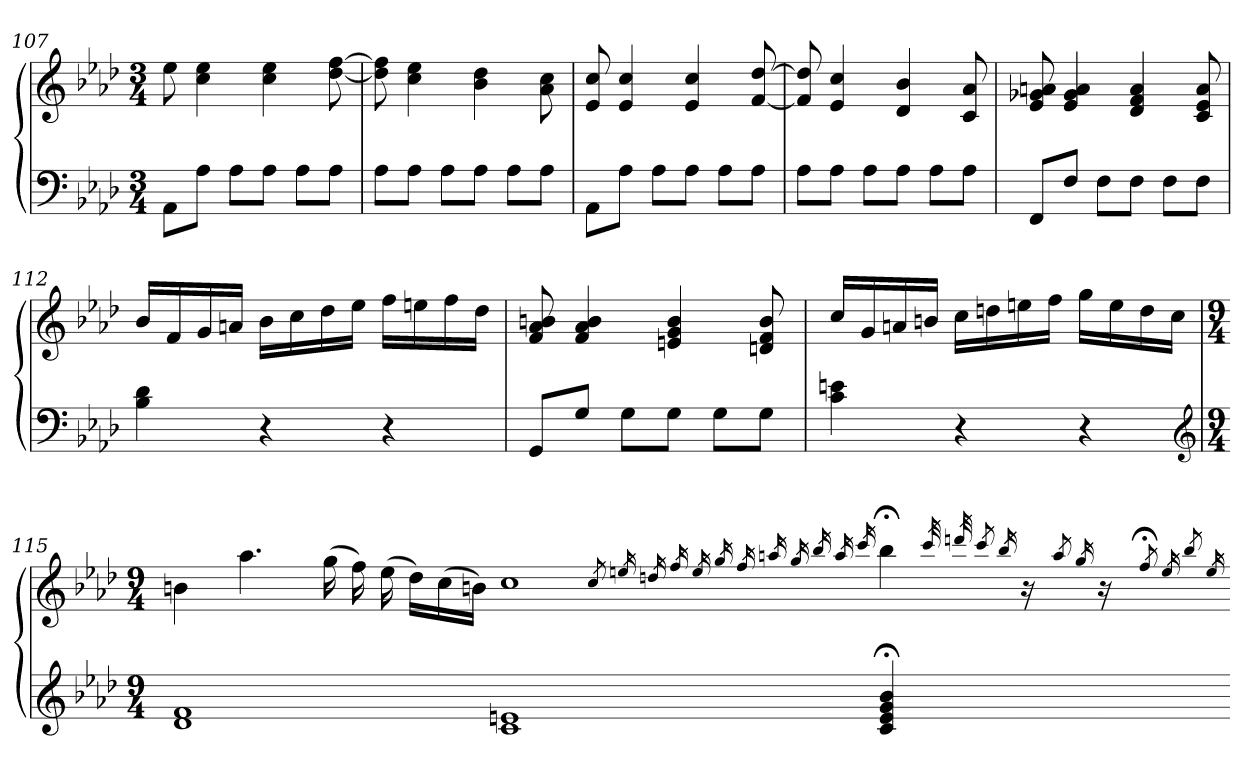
**kern	**kern
*part1	*part1
*staff2	*staff1
*clefF4	*clefG2
*k[b-e-a-d-]	*k[b-e-a-d-]
*f:	*f:
*M3/4	*M3/4
=107	=107
8AA-L	8ee-
8A-J	4cc 4ee-
8A-L	.
8A-J	4cc 4ee-
8A-L	.
8A-J	[8dd- [8ff
=108	=108
8A-L	8dd-] 8ff]
8A-J	4cc 4ee-
8A-L	.
8A-J	4b- 4dd-
8A-L	.
8A-J	8a- 8cc
=109	=109
8AA-L	8e- 8cc
8A-J	4e- 4cc
8A-L	.
8A-J	4e- 4cc
8A-L	.
8A-J	[8f [8dd-
=110	=110
8A-L	8f] 8dd-]
8A-J	4e- 4cc
8A-L	.
8A-J	4d- 4b-
8A-L	.
8A-J	8c 8a-
=111	=111
8FFL	8e- 8g-X 8an
8FJ	4e- 4g- 4a
8FL	.
8FJ	4d- 4f 4a
8FL	.
8FJ	8c 8e- 8a
=112	=112
4B- 4d-	16b-LL
.	16f
.	16g
.	16anJJ
4r	16b-LL
.	16cc
.	16dd-
.	16ee-JJ
4r	16ffLL
.	16een
.	16ff
.	16dd-JJ
=113	=113
8GGL	8f 8a- 8bn
8GJ	4f 4a- 4b
8GL	.
8GJ	4en 4g 4b
8GL	.
8GJ	8dn 8f 8b
=114	=114
4c 4en	16ccLL
.	16g
.	16an
.	16bnJJ
4r	16ccLL
.	16ddn
.	16een
.	16ffJJ
4r	16ggLL
.	16ee
.	16dd
.	16ccJJ
*clefG2	*
=115	=115
*M9/4	*M9/4
1d- 1f	4bn
.	4.aa-
.	(16gg
.	16ff)
.	(16ee-
.	16dd-LL)
.	(16cc
.	16bnJJ)
1c 1en	1cc
.	8qcc
.	16qeen
.	16qddn
.	16qff
.	16qee
.	16qgg
.	16qff
.	16qaan
.	16qgg
.	16qbb-
.	16qaa
.	16qccc
4c;< 4e;< 4g;< 4b-;<	4bb-;<
.	32qccc
.	32qdddn
.	8qccc
.	16qbb-
.	16qr
.	8qaa
.	16qgg
.	16qr
.	8qff;<
.	16qee
.	8qbb-
.	16qee
=-	=-
*-	*-
